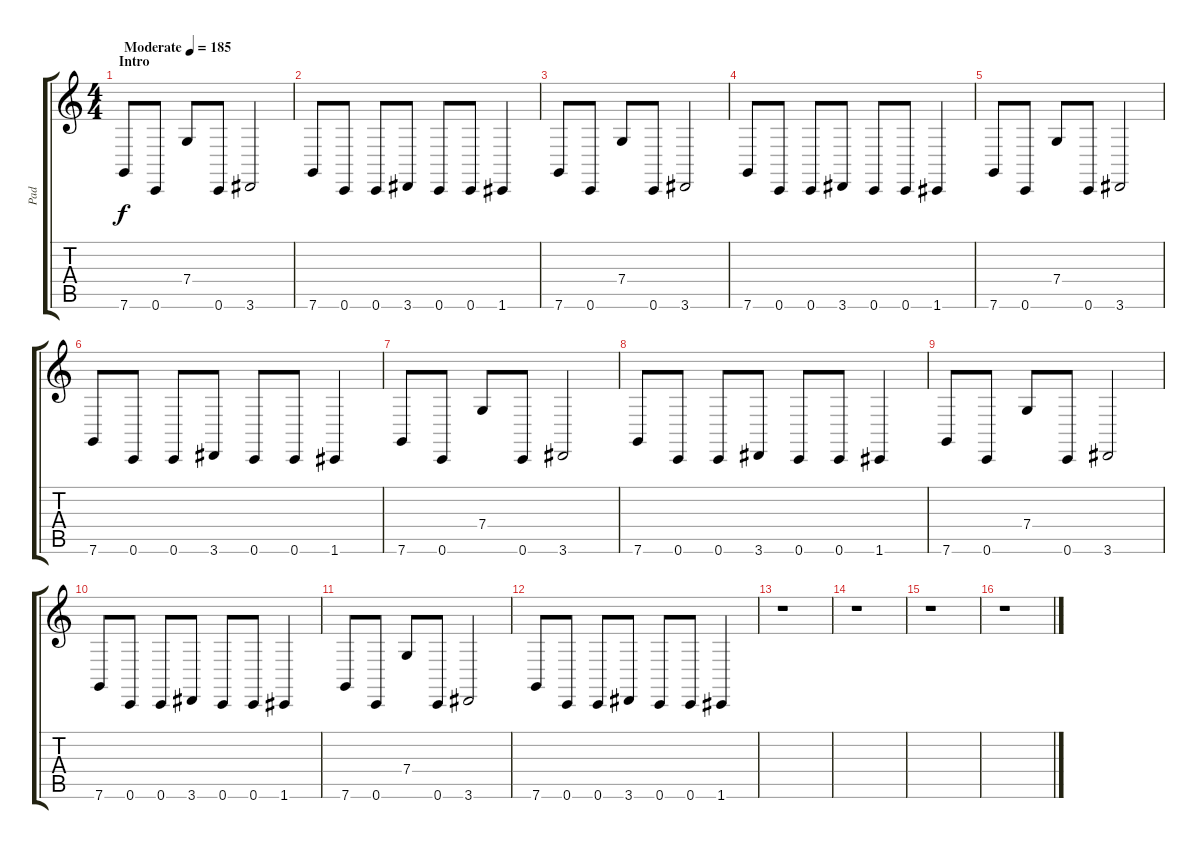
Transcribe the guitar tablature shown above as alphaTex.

\track ("Pad" "Pad") {instrument synthbrass1}
\staff {score tabs}
\tuning (D4 A3 F3 C3 G2 C2) {hide}
\ts (4 4)
\section ("" "Intro")
\tempo (185 "Moderate")
\clef g2
\ks c
7.6.8{dy f instrument synthbrass1} 0.6.8 7.4.8 0.6.8 3.6.2 |
7.6.8 0.6.8 0.6.8 3.6.8 0.6.8 0.6.8 1.6.4 |
7.6.8 0.6.8 7.4.8 0.6.8 3.6.2 |
7.6.8 0.6.8 0.6.8 3.6.8 0.6.8 0.6.8 1.6.4 |
7.6.8 0.6.8 7.4.8 0.6.8 3.6.2 |
7.6.8 0.6.8 0.6.8 3.6.8 0.6.8 0.6.8 1.6.4 |
7.6.8 0.6.8 7.4.8 0.6.8 3.6.2 |
7.6.8 0.6.8 0.6.8 3.6.8 0.6.8 0.6.8 1.6.4 |
7.6.8 0.6.8 7.4.8 0.6.8 3.6.2 |
7.6.8 0.6.8 0.6.8 3.6.8 0.6.8 0.6.8 1.6.4 |
7.6.8 0.6.8 7.4.8 0.6.8 3.6.2 |
7.6.8 0.6.8 0.6.8 3.6.8 0.6.8 0.6.8 1.6.4 |
r.1 |
r.1 |
r.1 |
r.1
